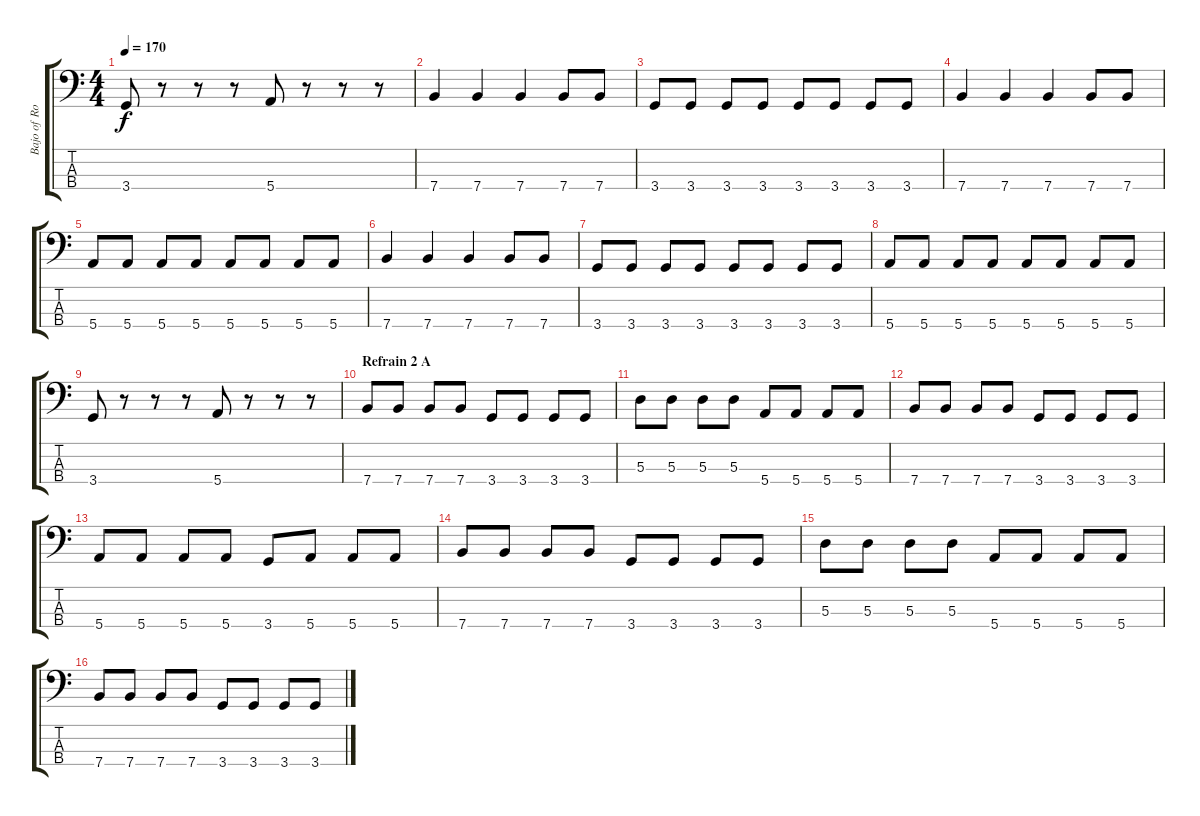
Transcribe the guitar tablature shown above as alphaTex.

\track ("Bajo of Rob" "Bajo of Ro") {instrument electricbasspick}
\staff {score tabs}
\tuning (G2 D2 A1 E1) {hide}
\ts (4 4)
\tempo 170
\clef f4
\ks c
3.4.8{dy f} r.8 r.8 r.8 5.4.8 r.8 r.8 r.8 |
7.4.4 7.4.4 7.4.4 7.4.8 7.4.8 |
3.4.8 3.4.8 3.4.8 3.4.8 3.4.8 3.4.8 3.4.8 3.4.8 |
7.4.4 7.4.4 7.4.4 7.4.8 7.4.8 |
5.4.8 5.4.8 5.4.8 5.4.8 5.4.8 5.4.8 5.4.8 5.4.8 |
7.4.4 7.4.4 7.4.4 7.4.8 7.4.8 |
3.4.8 3.4.8 3.4.8 3.4.8 3.4.8 3.4.8 3.4.8 3.4.8 |
5.4.8 5.4.8 5.4.8 5.4.8 5.4.8 5.4.8 5.4.8 5.4.8 |
3.4.8 r.8 r.8 r.8 5.4.8 r.8 r.8 r.8 |
\section ("" "Refrain 2 A")
7.4.8 7.4.8 7.4.8 7.4.8 3.4.8 3.4.8 3.4.8 3.4.8 |
5.3.8 5.3.8 5.3.8 5.3.8 5.4.8 5.4.8 5.4.8 5.4.8 |
7.4.8 7.4.8 7.4.8 7.4.8 3.4.8 3.4.8 3.4.8 3.4.8 |
5.4.8 5.4.8 5.4.8 5.4.8 3.4.8 5.4.8 5.4.8 5.4.8 |
7.4.8 7.4.8 7.4.8 7.4.8 3.4.8 3.4.8 3.4.8 3.4.8 |
5.3.8 5.3.8 5.3.8 5.3.8 5.4.8 5.4.8 5.4.8 5.4.8 |
7.4.8 7.4.8 7.4.8 7.4.8 3.4.8 3.4.8 3.4.8 3.4.8
